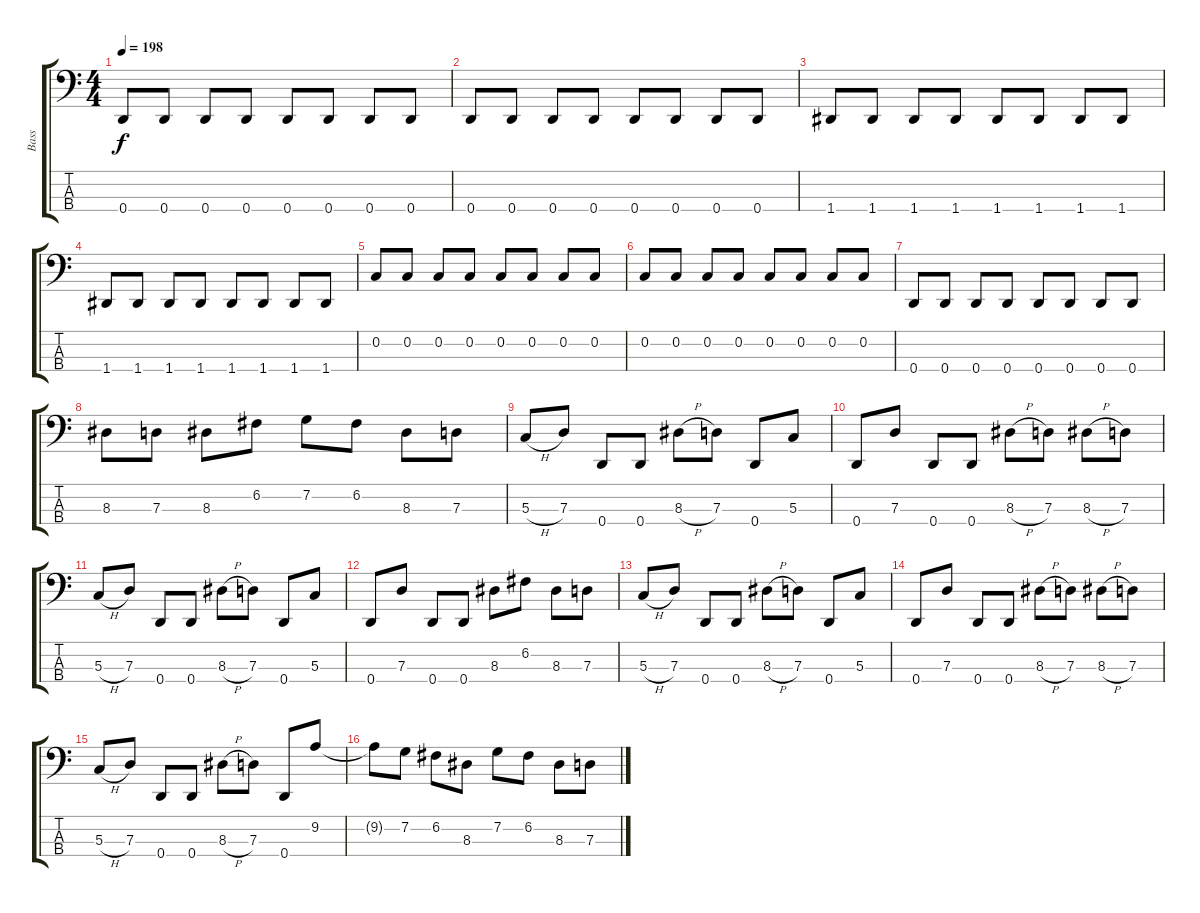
\track ("Bass" "Bass") {instrument electricbassfinger}
\staff {score tabs}
\tuning (F2 C2 G1 D1) {hide}
\ts (4 4)
\tempo 198
\clef f4
\ks c
0.4.8{dy f} 0.4.8 0.4.8 0.4.8 0.4.8 0.4.8 0.4.8 0.4.8 |
0.4.8 0.4.8 0.4.8 0.4.8 0.4.8 0.4.8 0.4.8 0.4.8 |
1.4.8 1.4.8 1.4.8 1.4.8 1.4.8 1.4.8 1.4.8 1.4.8 |
1.4.8 1.4.8 1.4.8 1.4.8 1.4.8 1.4.8 1.4.8 1.4.8 |
0.2.8 0.2.8 0.2.8 0.2.8 0.2.8 0.2.8 0.2.8 0.2.8 |
0.2.8 0.2.8 0.2.8 0.2.8 0.2.8 0.2.8 0.2.8 0.2.8 |
0.4.8 0.4.8 0.4.8 0.4.8 0.4.8 0.4.8 0.4.8 0.4.8 |
8.3.8 7.3.8 8.3.8 6.2.8 7.2.8 6.2.8 8.3.8 7.3.8 |
5.3{h}.8 7.3.8 0.4.8 0.4.8 8.3{h}.8 7.3.8 0.4.8 5.3.8 |
0.4.8 7.3.8 0.4.8 0.4.8 8.3{h}.8 7.3.8 8.3{h}.8 7.3.8 |
5.3{h}.8 7.3.8 0.4.8 0.4.8 8.3{h}.8 7.3.8 0.4.8 5.3.8 |
0.4.8 7.3.8 0.4.8 0.4.8 8.3.8 6.2.8 8.3.8 7.3.8 |
5.3{h}.8 7.3.8 0.4.8 0.4.8 8.3{h}.8 7.3.8 0.4.8 5.3.8 |
0.4.8 7.3.8 0.4.8 0.4.8 8.3{h}.8 7.3.8 8.3{h}.8 7.3.8 |
5.3{h}.8 7.3.8 0.4.8 0.4.8 8.3{h}.8 7.3.8 0.4.8 9.2.8 |
9.2{t}.8 7.2.8 6.2.8 8.3.8 7.2.8 6.2.8 8.3.8 7.3.8
